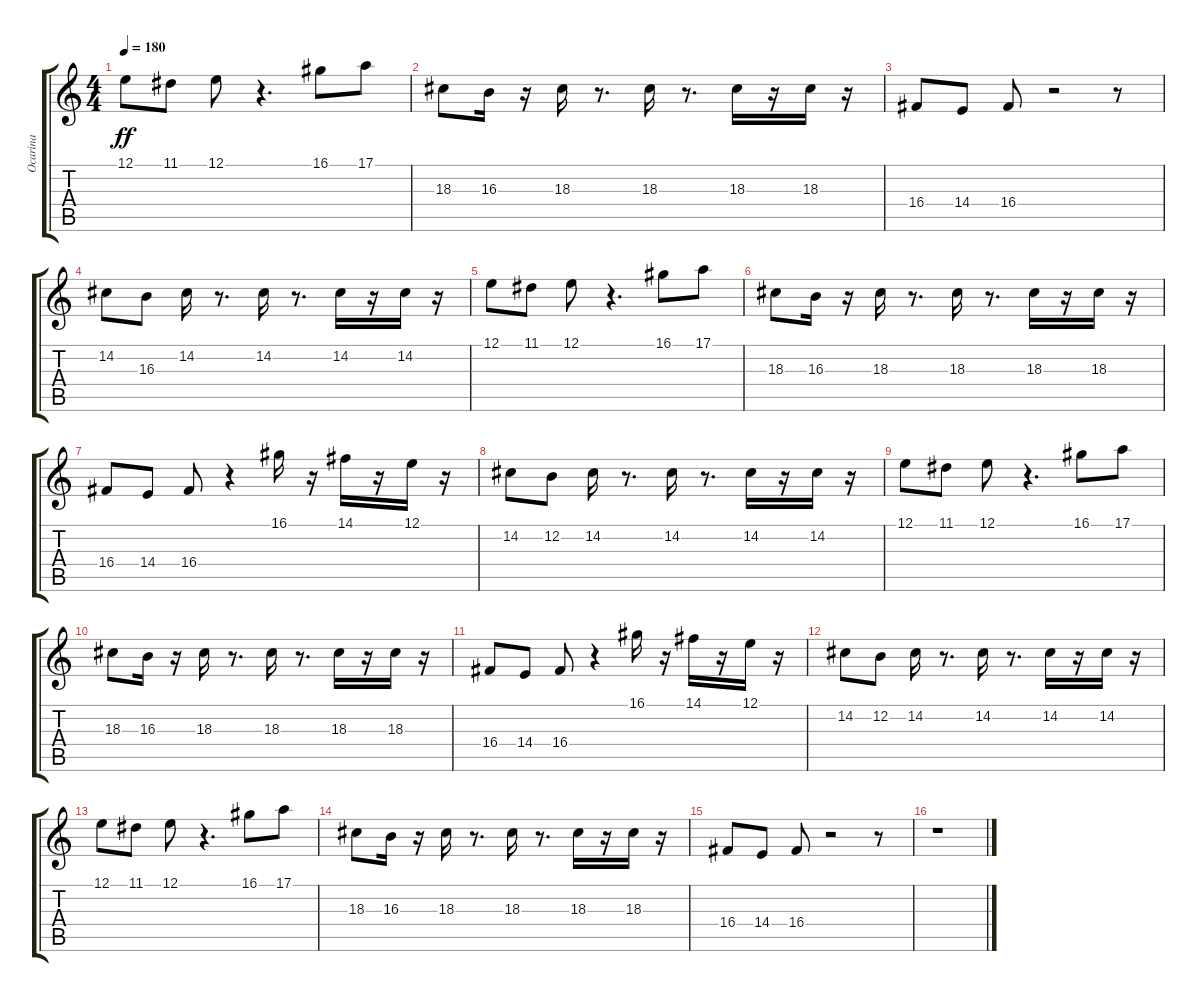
\track ("Ocarina" "Ocarina") {instrument ocarina}
\staff {score tabs}
\tuning (E4 B3 G3 D3 A2 E2) {hide}
\ts (4 4)
\tempo 180
\clef g2
\ks c
12.1.8{dy ff} 11.1.8 12.1.8 r.4{d} 16.1.8 17.1.8 |
18.3.8 16.3.16 r.16 18.3.16 r.8{d} 18.3.16 r.8{d} 18.3.16 r.16 18.3.16 r.16 |
16.4.8 14.4.8 16.4.8 r.2 r.8 |
14.2.8 16.3.8 14.2.16 r.8{d} 14.2.16 r.8{d} 14.2.16 r.16 14.2.16 r.16 |
12.1.8 11.1.8 12.1.8 r.4{d} 16.1.8 17.1.8 |
18.3.8 16.3.16 r.16 18.3.16 r.8{d} 18.3.16 r.8{d} 18.3.16 r.16 18.3.16 r.16 |
16.4.8 14.4.8 16.4.8 r.4 16.1.16 r.16 14.1.16 r.16 12.1.16 r.16 |
14.2.8 12.2.8 14.2.16 r.8{d} 14.2.16 r.8{d} 14.2.16 r.16 14.2.16 r.16 |
12.1.8 11.1.8 12.1.8 r.4{d} 16.1.8 17.1.8 |
18.3.8 16.3.16 r.16 18.3.16 r.8{d} 18.3.16 r.8{d} 18.3.16 r.16 18.3.16 r.16 |
16.4.8 14.4.8 16.4.8 r.4 16.1.16 r.16 14.1.16 r.16 12.1.16 r.16 |
14.2.8 12.2.8 14.2.16 r.8{d} 14.2.16 r.8{d} 14.2.16 r.16 14.2.16 r.16 |
12.1.8 11.1.8 12.1.8 r.4{d} 16.1.8 17.1.8 |
18.3.8 16.3.16 r.16 18.3.16 r.8{d} 18.3.16 r.8{d} 18.3.16 r.16 18.3.16 r.16 |
16.4.8 14.4.8 16.4.8 r.2 r.8 |
r.1
